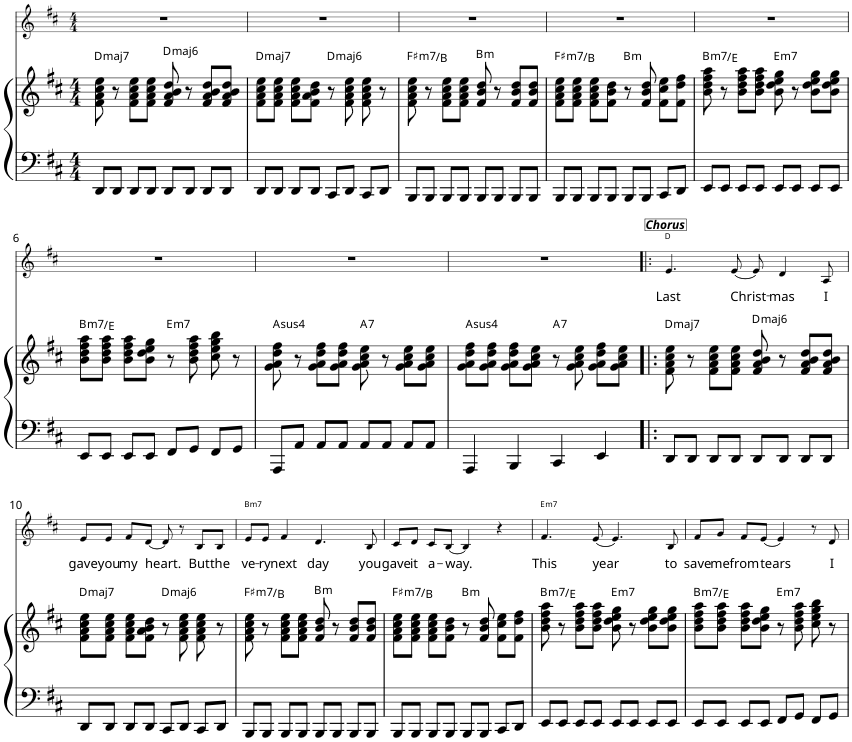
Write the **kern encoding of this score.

**kern	**kern	**harte	**kern	**text	**harte
*part2	*part2	*part2	*part1	*part1	*part1
*staff3	*staff2	*	*staff1	*staff1	*
*I"Piano	*	*	*	*	*
*I'Pno	*	*	*	*	*
*	*	*	*stria5	*	*
*clefF4	*clefG2	*	*clefG2	*	*
*k[f#c#]	*k[f#c#]	*	*k[f#c#]	*	*
*D:	*D:	*	*D:	*	*
*M4/4	*M4/4	*	*M4/4	*	*
=1	=1	=1	=1	=1	=1
!	!	!LO:H:kt=maj7	!	!	!
8DD/L	8f#\ 8a\ 8cc#\ 8ee\	D:maj7	1r	.	.
8DD/J	8r	.	.	.	.
8DD/L	8f#\ 8a\ 8cc#\ 8ee\L	.	.	.	.
8DD/J	8f#\ 8a\ 8cc#\ 8ee\J	.	.	.	.
!	!	!LO:H:kt=maj6	!	!	!
8DD/L	8f#/ 8a/ 8b/ 8dd/	D:maj6	.	.	.
8DD/J	8r	.	.	.	.
8DD/L	8f#/ 8a/ 8b/ 8dd/L	.	.	.	.
8DD/J	8f#/ 8a/ 8b/ 8dd/J	.	.	.	.
=2	=2	=2	=2	=2	=2
!	!	!LO:H:kt=maj7	!	!	!
8DD/L	8f#\ 8a\ 8cc#\ 8ee\L	D:maj7	1r	.	.
8DD/J	8f#\ 8a\ 8cc#\ 8ee\J	.	.	.	.
8DD/L	8f#\ 8a\ 8cc#\ 8ee\L	.	.	.	.
8DD/J	8f#\ 8a\ 8b\ 8dd\J	.	.	.	.
!	!	!LO:H:kt=maj6	!	!	!
8CC#/L	8r	D:maj6	.	.	.
8DD/J	8f#\ 8a\ 8cc#\ 8ee\	.	.	.	.
8CC#/L	8f#\ 8a\ 8cc#\ 8ee\	.	.	.	.
8DD/J	8r	.	.	.	.
=3	=3	=3	=3	=3	=3
!	!	!LO:H:kt=m7	!	!	!
8BBB/L	8f#\ 8a\ 8cc#\ 8ee\	F#:min7/4	1r	.	.
8BBB/J	8r	.	.	.	.
8BBB/L	8f#\ 8a\ 8cc#\ 8ee\L	.	.	.	.
8BBB/J	8f#\ 8a\ 8cc#\ 8ee\J	.	.	.	.
!	!	!LO:H:kt=m	!	!	!
8BBB/L	8f#/ 8b/ 8dd/	B:min	.	.	.
8BBB/J	8r	.	.	.	.
8BBB/L	8f#/ 8b/ 8dd/L	.	.	.	.
8BBB/J	8f#/ 8b/ 8dd/J	.	.	.	.
=4	=4	=4	=4	=4	=4
!	!	!LO:H:kt=m7	!	!	!
8BBB/L	8f#\ 8a\ 8cc#\ 8ee\L	F#:min7/4	1r	.	.
8BBB/J	8f#\ 8a\ 8cc#\ 8ee\J	.	.	.	.
8BBB/L	8f#\ 8a\ 8cc#\ 8ee\L	.	.	.	.
8BBB/J	8f#\ 8b\ 8dd\J	.	.	.	.
!	!	!LO:H:kt=m	!	!	!
8BBB/L	8r	B:min	.	.	.
8BBB/J	8f#/ 8b/ 8dd/	.	.	.	.
8CC#/L	8f#\ 8cc#\ 8ee\L	.	.	.	.
8DD/J	8f#\ 8dd\ 8ff#\J	.	.	.	.
=5	=5	=5	=5	=5	=5
!	!	!LO:H:kt=m7	!	!	!
8EE/L	8b\ 8dd\ 8ff#\ 8aa\	B:min7/4	1r	.	.
8EE/J	8r	.	.	.	.
8EE/L	8b\ 8dd\ 8ff#\ 8aa\L	.	.	.	.
8EE/J	8b\ 8dd\ 8ff#\ 8aa\J	.	.	.	.
!	!	!LO:H:kt=m7	!	!	!
8EE/L	8b\ 8dd\ 8ee\ 8gg\	E:min7	.	.	.
8EE/J	8r	.	.	.	.
8EE/L	8b\ 8dd\ 8ee\ 8gg\L	.	.	.	.
8EE/J	8b\ 8dd\ 8ee\ 8gg\J	.	.	.	.
!!LO:LB:g=z
=6	=6	=6	=6	=6	=6
!	!	!LO:H:kt=m7	!	!	!
8EE/L	8b\ 8dd\ 8ff#\ 8aa\L	B:min7/4	1r	.	.
8EE/J	8b\ 8dd\ 8ff#\ 8aa\J	.	.	.	.
8EE/L	8b\ 8dd\ 8ff#\ 8aa\L	.	.	.	.
8EE/J	8b\ 8dd\ 8ee\ 8gg\J	.	.	.	.
!	!	!LO:H:kt=m7	!	!	!
8FF#/L	8r	E:min7	.	.	.
8GG/J	8b\ 8dd\ 8ff#\ 8aa\	.	.	.	.
8FF#/L	8cc#\ 8ee\ 8gg\ 8bb\	.	.	.	.
8GG/J	8r	.	.	.	.
=7	=7	=7	=7	=7	=7
!	!	!LO:H:kt=4	!	!	!
8AAA/L	8g\ 8a\ 8dd\ 8ff#\	A:sus4	1r	.	.
8AA/J	8r	.	.	.	.
8AA/L	8g\ 8a\ 8dd\ 8ff#\L	.	.	.	.
8AA/J	8g\ 8a\ 8dd\ 8ff#\J	.	.	.	.
!	!	!LO:H:kt=7	!	!	!
8AA/L	8g\ 8a\ 8cc#\ 8ee\	A:7	.	.	.
8AA/J	8r	.	.	.	.
8AA/L	8g\ 8a\ 8cc#\ 8ee\L	.	.	.	.
8AA/J	8g\ 8a\ 8cc#\ 8ee\J	.	.	.	.
=8	=8	=8	=8	=8	=8
!	!	!LO:H:kt=4	!	!	!
4AAA/	8g\ 8a\ 8dd\ 8ff#\L	A:sus4	1r	.	.
.	8g\ 8a\ 8dd\ 8ff#\J	.	.	.	.
4BBB/	8g\ 8a\ 8dd\ 8ff#\L	.	.	.	.
.	8g\ 8a\ 8cc#\ 8ee\J	.	.	.	.
!	!	!LO:H:kt=7	!	!	!
4CC#/	8r	A:7	.	.	.
.	8g\ 8a\ 8cc#\ 8ee\	.	.	.	.
4EE/	8g\ 8a\ 8dd\ 8ff#\L	.	.	.	.
.	8g\ 8a\ 8cc#\ 8ee\J	.	.	.	.
=9!|:	=9!|:	=9!|:	=9!|:	=9!|:	=9!|:
!	!	!	!LO:TX:a:Bi:t=Chorus	!	!
!	!	!LO:H:kt=maj7	!	!LO:LY:b	!
8DD/L	8f#\ 8a\ 8cc#\ 8ee\	D:maj7	4.e/	Last	D:maj
8DD/J	8r	.	.	.	.
8DD/L	8f#\ 8a\ 8cc#\ 8ee\L	.	.	.	.
!	!	!	!	!LO:LY:b	!
8DD/J	8f#\ 8a\ 8cc#\ 8ee\J	.	[8e/	Christ-	.
!	!	!LO:H:kt=maj6	!	!	!
8DD/L	8f#/ 8a/ 8b/ 8dd/	D:maj6	8e/]	.	.
!	!	!	!	!LO:LY:b	!
8DD/J	8r	.	4d/	-mas	.
8DD/L	8f#/ 8a/ 8b/ 8dd/L	.	.	.	.
!	!	!	!	!LO:LY:b	!
8DD/J	8f#/ 8a/ 8b/ 8dd/J	.	8A/	I	.
!!LO:LB:g=z
=10	=10	=10	=10	=10	=10
!	!	!LO:H:kt=maj7	!	!LO:LY:b	!
8DD/L	8f#\ 8a\ 8cc#\ 8ee\L	D:maj7	8e/L	gave	.
!	!	!	!	!LO:LY:b	!
8DD/J	8f#\ 8a\ 8cc#\ 8ee\J	.	8e/J	you	.
!	!	!	!	!LO:LY:b	!
8DD/L	8f#\ 8a\ 8cc#\ 8ee\L	.	8f#/L	my	.
!	!	!	!	!LO:LY:b	!
8DD/J	8f#\ 8a\ 8b\ 8dd\J	.	[8d/J	heart.	.
!	!	!LO:H:kt=maj6	!	!	!
8CC#/L	8r	D:maj6	8d/]	.	.
8DD/J	8f#\ 8a\ 8cc#\ 8ee\	.	8r	.	.
!	!	!	!	!LO:LY:b	!
8CC#/L	8f#\ 8a\ 8cc#\ 8ee\	.	8B/L	But	.
!	!	!	!	!LO:LY:b	!
8DD/J	8r	.	8B/J	the	.
=11	=11	=11	=11	=11	=11
!	!	!LO:H:kt=m7	!	!LO:LY:b	!LO:H:kt=m7
8BBB/L	8f#\ 8a\ 8cc#\ 8ee\	F#:min7/4	8e/L	ve-	B:min7
!	!	!	!	!LO:LY:b	!
8BBB/J	8r	.	8e/J	-ry	.
!	!	!	!	!LO:LY:b	!
8BBB/L	8f#\ 8a\ 8cc#\ 8ee\L	.	4f#/	next	.
8BBB/J	8f#\ 8a\ 8cc#\ 8ee\J	.	.	.	.
!	!	!LO:H:kt=m	!	!LO:LY:b	!
8BBB/L	8f#/ 8b/ 8dd/	B:min	4.d/	day	.
8BBB/J	8r	.	.	.	.
8BBB/L	8f#/ 8b/ 8dd/L	.	.	.	.
!	!	!	!	!LO:LY:b	!
8BBB/J	8f#/ 8b/ 8dd/J	.	8B/	you	.
=12	=12	=12	=12	=12	=12
!	!	!LO:H:kt=m7	!	!LO:LY:b	!
8BBB/L	8f#\ 8a\ 8cc#\ 8ee\L	F#:min7/4	8c#/L	gave	.
!	!	!	!	!LO:LY:b	!
8BBB/J	8f#\ 8a\ 8cc#\ 8ee\J	.	8d/J	it	.
!	!	!	!	!LO:LY:b	!
8BBB/L	8f#\ 8a\ 8cc#\ 8ee\L	.	8c#/L	a-	.
!	!	!	!	!LO:LY:b	!
8BBB/J	8f#\ 8b\ 8dd\J	.	[8B/J	-way.	.
!	!	!LO:H:kt=m	!	!	!
8BBB/L	8r	B:min	4B/]	.	.
8BBB/J	8f#/ 8b/ 8dd/	.	.	.	.
8CC#/L	8f#\ 8cc#\ 8ee\L	.	4r	.	.
8DD/J	8f#\ 8dd\ 8ff#\J	.	.	.	.
=13	=13	=13	=13	=13	=13
!	!	!LO:H:kt=m7	!	!LO:LY:b	!LO:H:kt=m7
8EE/L	8b\ 8dd\ 8ff#\ 8aa\	B:min7/4	4.f#/	This	E:min7
8EE/J	8r	.	.	.	.
8EE/L	8b\ 8dd\ 8ff#\ 8aa\L	.	.	.	.
!	!	!	!	!LO:LY:b	!
8EE/J	8b\ 8dd\ 8ff#\ 8aa\J	.	[8e/	year	.
!	!	!LO:H:kt=m7	!	!	!
8EE/L	8b\ 8dd\ 8ee\ 8gg\	E:min7	4.e/]	.	.
8EE/J	8r	.	.	.	.
8EE/L	8b\ 8dd\ 8ee\ 8gg\L	.	.	.	.
!	!	!	!	!LO:LY:b	!
8EE/J	8b\ 8dd\ 8ee\ 8gg\J	.	8B/	to	.
=14	=14	=14	=14	=14	=14
!	!	!LO:H:kt=m7	!	!LO:LY:b	!
8EE/L	8b\ 8dd\ 8ff#\ 8aa\L	B:min7/4	8f#/L	save	.
!	!	!	!	!LO:LY:b	!
8EE/J	8b\ 8dd\ 8ff#\ 8aa\J	.	8g/J	me	.
!	!	!	!	!LO:LY:b	!
8EE/L	8b\ 8dd\ 8ff#\ 8aa\L	.	8f#/L	from	.
!	!	!	!	!LO:LY:b	!
8EE/J	8b\ 8dd\ 8ee\ 8gg\J	.	[8e/J	tears	.
!	!	!LO:H:kt=m7	!	!	!
8FF#/L	8r	E:min7	4e/]	.	.
8GG/J	8b\ 8dd\ 8ff#\ 8aa\	.	.	.	.
8FF#/L	8cc#\ 8ee\ 8gg\ 8bb\	.	8r	.	.
!	!	!	!	!LO:LY:b	!
8GG/J	8r	.	8d/	I	.
=	=	=	=	=	=
*-	*-	*-	*-	*-	*-
